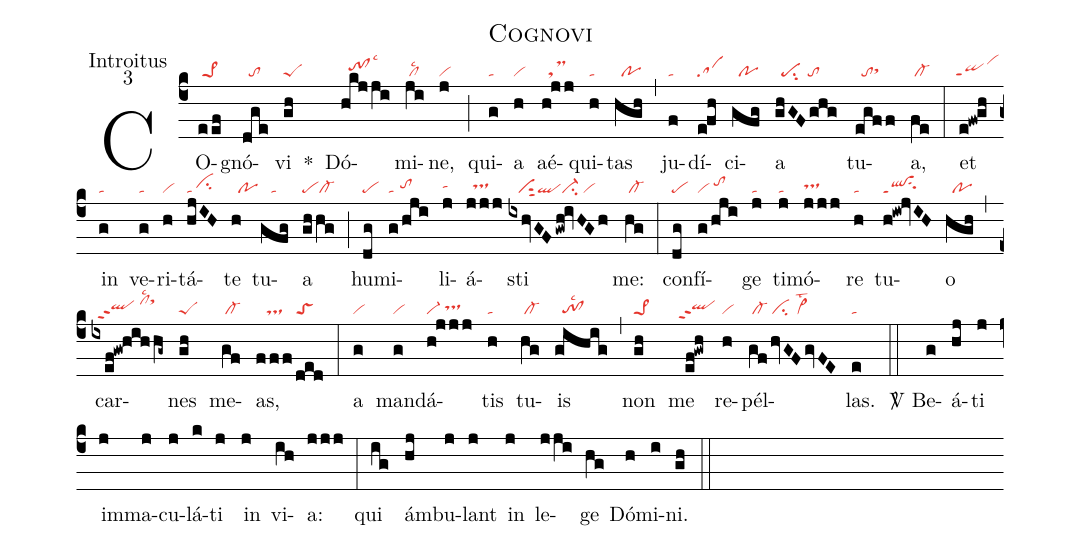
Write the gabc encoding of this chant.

nabc-lines:1;
name:Cognovi;
office-part:Introitus;
mode:3;
%%
(c4) CO(eef|/pe>1)gnó(dge|//to)vi(gh|peS) *() Dó(hkjji|//tohh!clhhlsc3)mi(ji|/cllsc2)ne,(j|vi) (;) qui(g|ta)a(h|vi) aé(h!jj|//tsM)qui(h|ta)tas(hgh|//po) (,) ju(f|ta)dí(e!fh|sa)ci(gfg|//po)a(ghGFghg|//pesu2//to) tu(egff|//tosthh)a,(fe|/cl-) (:) et(e!fw!gh|`qippt1vihk) in(g|ta) ve(g|ta)ri(h|vi)tá(hjIH|ta/cihh)te(h|//po) tu(gfg|///ta)a(ghhg|pecl-) (;) hu(dg|pe)mi(g/hji|ta//tohh)li(j|tahh)á(jjj|//tshh)sti(ixhvGFgwh!ivHGh|///visut2qlci-/vi) me:(hg|/cl-) (:) con(dg|pe)fí(g/hji|vi/tohi)ge(j|ta) ti(j|ta)mó(jjj|tshh)re(h|ta) tu(h!iw!jvIH|qlppt1su2)o(hgh|//po) (,) car(ixef!gw!hihhg~|//qlhhppt2/clhjlsc2sthk)nes(gh|peS) me(gf|/cl-)as,(fff/ded|///ts////toS) (:) a(g|vi) man(g|vi)dá(h!jjj|vi-/tshh)tis(h|ta) tu(hg|/cl-)is(gihig|//to!cllsc2) (,) non(gh|pe>1) me(ef!gwh|``qlhhppt2) re(h|vi)pél(gfhvGFgvFE|/cl-/ci/vi>lst2)las.(e|ta) (::)

<sp>V/</sp> Be(g)á(hj)ti(j) im(j)ma(j)cu(j)lá(k)ti(j) in(j) vi(ih)a:(jjj) (:)
qui(ig) ám(hj)bu(j)lant(j) in(j) le(jji)ge(hg) Dó(h)mi(i)ni.(gh) (::)
